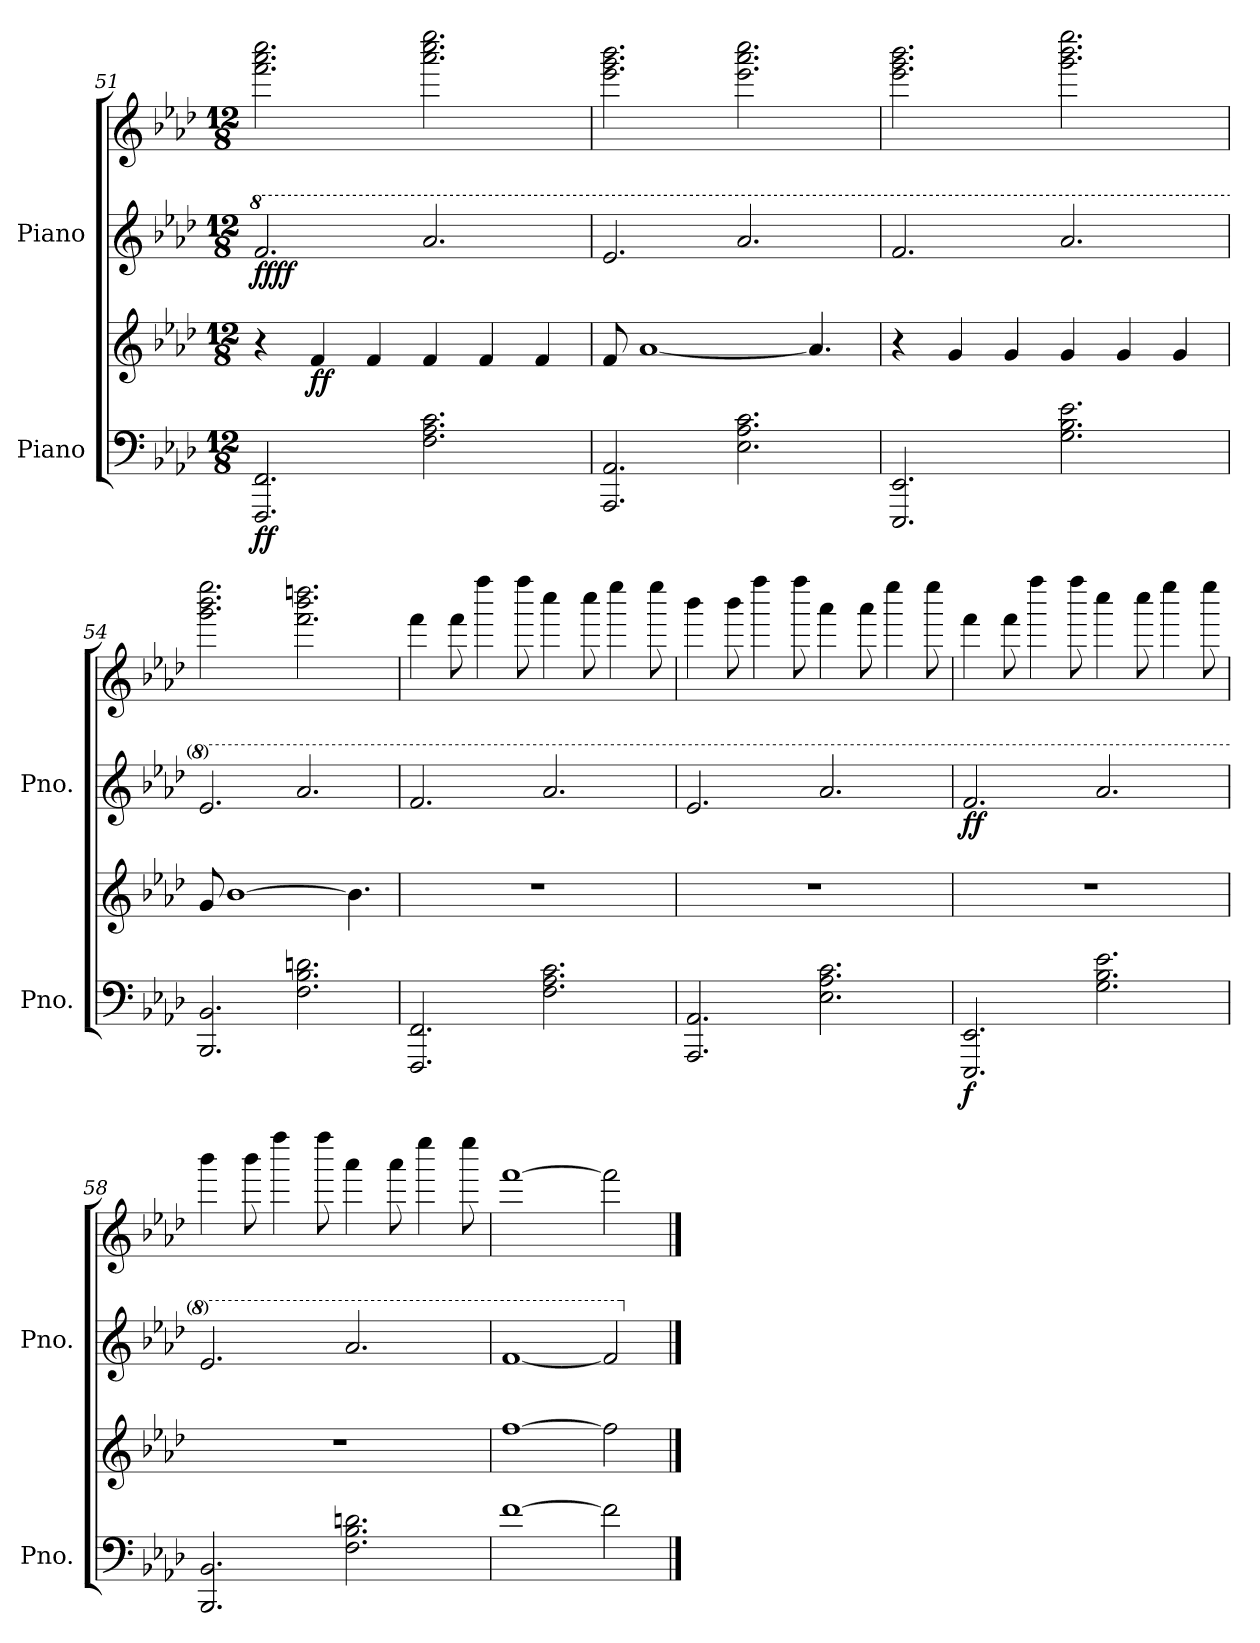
**kern	**kern	**dynam	**kern	**kern	**dynam
*part2	*part2	*part2	*part1	*part1	*part1
*staff4	*staff3	*staff3/4	*staff2	*staff1	*staff1/2
*I"Piano	*	*	*I"Piano	*	*
*I'Pno.	*	*	*I'Pno.	*	*
*clefF4	*clefG2	*	*clefG2	*clefG2	*
*k[b-e-a-d-]	*k[b-e-a-d-]	*	*k[b-e-a-d-]	*k[b-e-a-d-]	*
*M12/8	*M12/8	*	*M12/8	*M12/8	*
*	*	*	*8va	*	*
=51	=51	=51	=51	=51	=51
!	!	!LO:DY:b=2	!	!	!LO:DY:b=2
!	!	!	!	!	!LO:DY:n=1:b
2.FFF/ 2.FF/	4r	ff	2.ff/	2.fff\ 2.aaa-\ 2.cccc\	ff ff
!	!	!LO:DY:b	!	!	!
.	4f/	ff	.	.	.
.	4f/	.	.	.	.
2.F\ 2.A-\ 2.c\	4f/	.	2.aa-/	2.aaa-\ 2.cccc\ 2.eeee-\	.
.	4f/	.	.	.	.
.	4f/	.	.	.	.
=52	=52	=52	=52	=52	=52
2.AAA-/ 2.AA-/	8f/	.	2.ee-/	2.eee-\ 2.ggg\ 2.bbb-\	.
.	[1a-	.	.	.	.
2.E-\ 2.A-\ 2.c\	.	.	2.aa-/	2.eee-\ 2.aaa-\ 2.cccc\	.
.	4.a-/]	.	.	.	.
=53	=53	=53	=53	=53	=53
2.EEE-/ 2.EE-/	4r	.	2.ff/	2.eee-\ 2.ggg\ 2.bbb-\	.
.	4g/	.	.	.	.
.	4g/	.	.	.	.
2.G\ 2.B-\ 2.e-\	4g/	.	2.aa-/	2.ggg\ 2.bbb-\ 2.eeee-\	.
.	4g/	.	.	.	.
.	4g/	.	.	.	.
=54	=54	=54	=54	=54	=54
2.BBB-/ 2.BB-/	8g/	.	2.ee-/	2.ggg\ 2.bbb-\ 2.eeee-\	.
.	[1b-	.	.	.	.
2.F\ 2.B-\ 2.dn\	.	.	2.aa-/	2.fff\ 2.bbb-\ 2.ddddn\	.
.	4.b-\]	.	.	.	.
!!LO:PB:g=z
=55	=55	=55	=55	=55	=55
2.FFF/ 2.FF/	1.r	.	2.ff/	4fff\	.
.	.	.	.	8fff\	.
.	.	.	.	4ffff\	.
.	.	.	.	8ffff\	.
2.F\ 2.A-\ 2.c\	.	.	2.aa-/	4cccc\	.
.	.	.	.	8cccc\	.
.	.	.	.	4eeee-\	.
.	.	.	.	8eeee-\	.
=56	=56	=56	=56	=56	=56
2.AAA-/ 2.AA-/	1.r	.	2.ee-/	4bbb-\	.
.	.	.	.	8bbb-\	.
.	.	.	.	4ffff\	.
.	.	.	.	8ffff\	.
2.E-\ 2.A-\ 2.c\	.	.	2.aa-/	4aaa-\	.
.	.	.	.	8aaa-\	.
.	.	.	.	4eeee-\	.
.	.	.	.	8eeee-\	.
=57	=57	=57	=57	=57	=57
!	!	!LO:DY:b=2	!	!	!LO:DY:b=2
!	!	!	!	!	!LO:DY:n=1:b
2.EEE-/ 2.EE-/	1.r	f	2.ff/	4fff\	f f
.	.	.	.	8fff\	.
.	.	.	.	4ffff\	.
.	.	.	.	8ffff\	.
2.G\ 2.B-\ 2.e-\	.	.	2.aa-/	4cccc\	.
.	.	.	.	8cccc\	.
.	.	.	.	4eeee-\	.
.	.	.	.	8eeee-\	.
!!LO:LB:g=z
=58	=58	=58	=58	=58	=58
2.BBB-/ 2.BB-/	1.r	.	2.ee-/	4bbb-\	.
.	.	.	.	8bbb-\	.
.	.	.	.	4ffff\	.
.	.	.	.	8ffff\	.
2.F\ 2.B-\ 2.dn\	.	.	2.aa-/	4aaa-\	.
.	.	.	.	8aaa-\	.
.	.	.	.	4eeee-\	.
.	.	.	.	8eeee-\	.
=59	=59	=59	=59	=59	=59
[1f	[1ff	.	[1ff	[1fff	.
2f\]	2ff\]	.	2ff/]	2fff\]	.
*	*	*	*X8va	*	*
==	==	==	==	==	==
*-	*-	*-	*-	*-	*-
